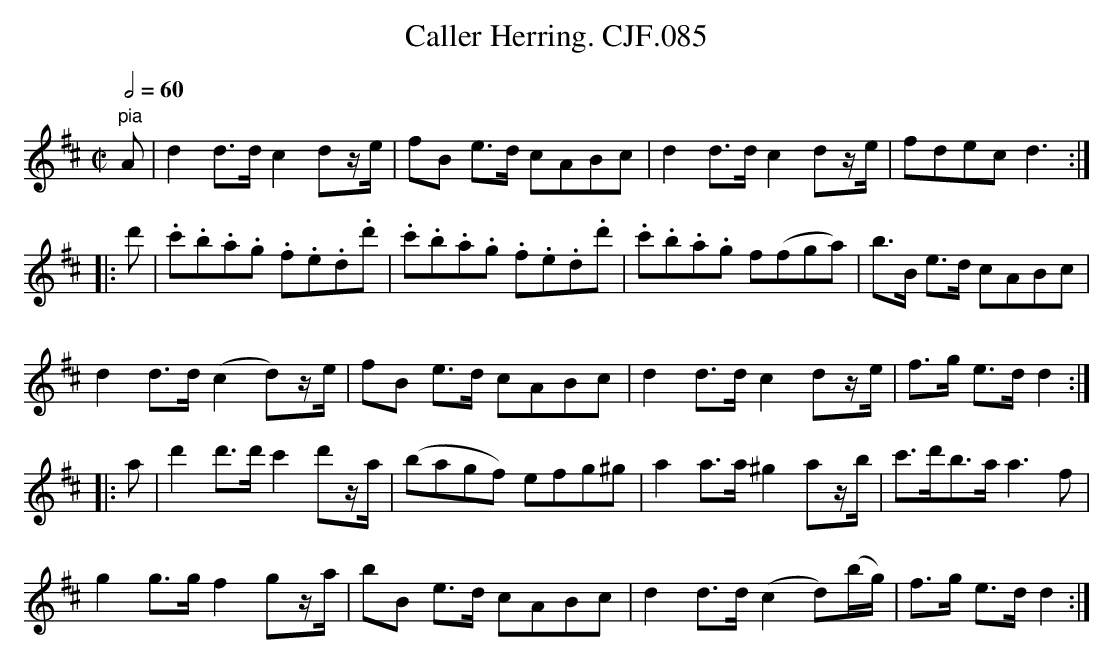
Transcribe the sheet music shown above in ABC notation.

X:1
T:Caller Herring. CJF.085
M:C|
L:1/8
Q:2/4=60
K:D
"pia"A|d2d>dc2dz/e/|fB e>d cABc|d2d>dc2dz/e/|\
fdecd3:|
|:d'|.c'.b.a.g .f.e.d.d'|.c'.b.a.g .f.e.d.d'|\
.c'.b.a.g f(fga)|b>B e>d cABc|
d2d>d(c2d)z/e/|fB e>d cABc|d2d>dc2dz/e/|f>g e>dd2:|
|:a|d'2d'>d'c'2d'z/a/|(bagf) efg^g|\
a2a>a^g2az/b/|c'>d'b>a a3f|
g2g>gf2gz/a/|bB e>d cABc|d2d>d(c2d)(b/g/)|f>g e>dd2:|
